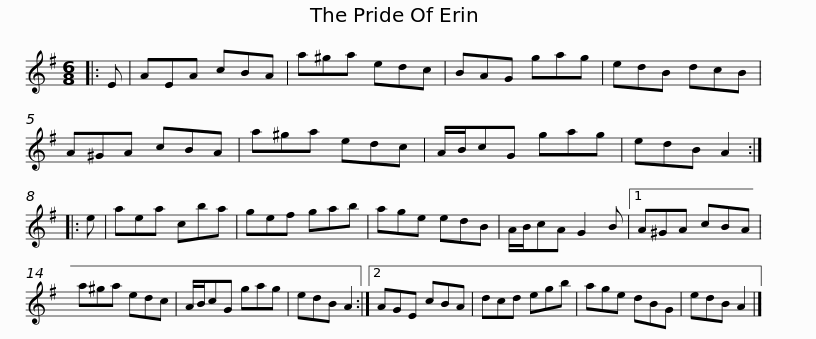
X:1
L:1/8
M:6/8
I:linebreak $
K:G
V:1 treble
V:1
|: E | AEA cBA | a^ga edc | BAG gag | edB dcB | %5
 A^GA cBA | a^ga edc |$ A/B/cG gag | edB A2 :: e | %10
 aea cba | gef gab | age edB | A/B/cA G2 B |1 A^GA cBA |$ %15
 a^ga edc | A/B/cG gag | edB A2 :|2 AGE cBA | dcd egb | %20
 age dBG | edB A2 |] %22
